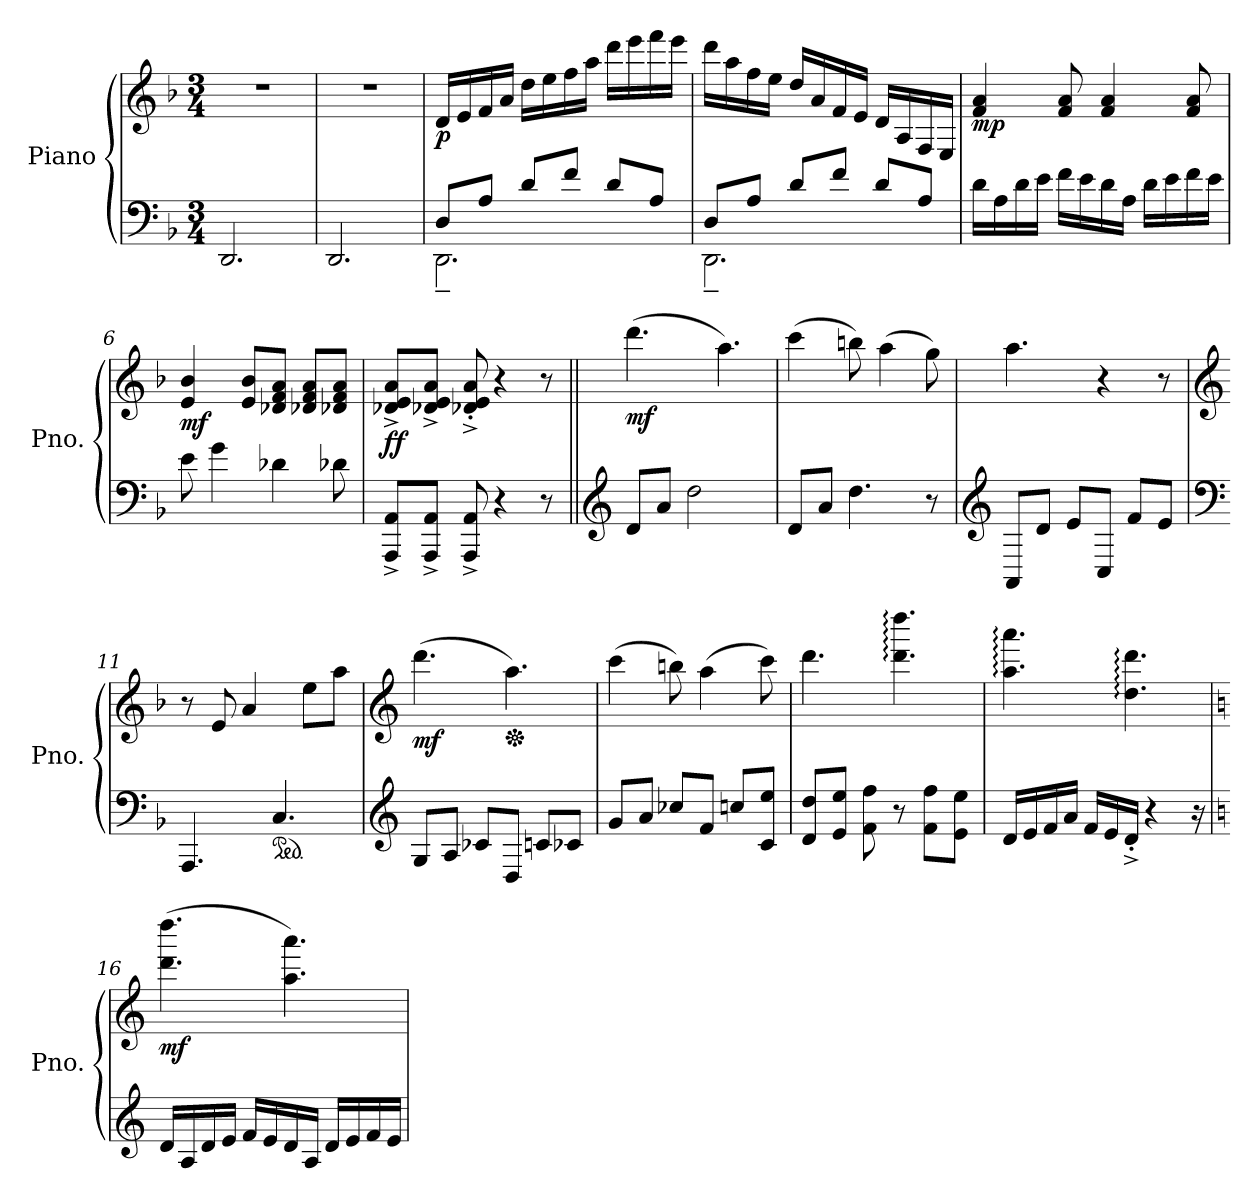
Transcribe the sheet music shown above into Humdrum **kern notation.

**kern	**kern	**dynam
*part1	*part1	*part1
*staff2	*staff1	*staff1/2
*I"Piano	*	*
*I'Pno.	*	*
*clefF4	*clefG2	*
*k[b-]	*k[b-]	*
*M3/4	*M3/4	*
*MM60	*MM60	*
=1	=1	=1
2.DD/	2.r	.
=2	=2	=2
2.DD/	2.r	.
=3	=3	=3
*^	*	*
!	!	!	!LO:DY:b
8D/L	2.DD~\	16d/LL	p
.	.	16e/	.
8A/J	.	16f/	.
.	.	16a/JJ	.
8d/L	.	16dd\LL	.
.	.	16ee\	.
8f/J	.	16ff\	.
.	.	16aa\JJ	.
8d/L	.	16ddd\LL	.
.	.	16eee\	.
8A/J	.	16fff\	.
.	.	16eee\JJ	.
=4	=4	=4	=4
8D/L	2.DD~\	16ddd\LL	.
.	.	16aa\	.
8A/J	.	16ff\	.
.	.	16ee\JJ	.
8d/L	.	16dd/LL	.
.	.	16a/	.
8f/J	.	16f/	.
.	.	16e/JJ	.
8d/L	.	16d/LL	.
.	.	16A/	.
8A/J	.	16F/	.
.	.	16E/JJ	.
*v	*v	*	*
!!LO:LB:g=z
=5	=5	=5
!	!	!LO:DY:b
16d\LL	4f/ 4a/	mp
16A\	.	.
16d\	.	.
16e\JJ	.	.
16f\LL	8f/ 8a/	.
16e\	.	.
16d\	4f/ 4a/	.
16A\JJ	.	.
16d\LL	.	.
16e\	.	.
16f\	8f/ 8a/	.
16e\JJ	.	.
=6	=6	=6
!	!	!LO:DY:b
8e\	4e/ 4b-/	mf
4g\	.	.
.	8e/ 8b-/L	.
4d-X\	8d-X/ 8f/ 8a/J	.
.	8d-X/ 8f/ 8a/L	.
8d-X\	8d-X/ 8f/ 8a/J	.
=7	=7	=7
!	!	!LO:DY:b
8AAA/^ 8AA/^L	8d-X/^ 8e/^ 8a/^L	ff
8AAA/^ 8AA/^J	8d-X/^ 8e/^ 8a/^J	.
8AAA/^ 8AA/^	8d-X/'^ 8e/'^ 8a/'^	.
4r	4r	.
8r	8r	.
=8||	=8||	=8||
*clefG2	*	*
*	*MM100	*
!	!	!LO:DY:b
8d/L	(4.ddd\	mf
8a/J	.	.
2dd\	.	.
.	4.aa\)	.
=9	=9	=9
8d/L	(4ccc\	.
8a/J	.	.
4.dd\	8bbn\)	.
.	(4aa\	.
8r	8gg\)	.
!!LO:LB:g=z
=10	=10	=10
*clefG2	*	*
8AA/L	4.aa\	.
8d/J	.	.
8e/L	.	.
8C/J	4r	.
8f/L	.	.
8e/J	8r	.
=11	=11	=11
*clefF4	*clefG2	*
4.AAA/	8r	.
.	8e/	.
.	4a/	.
*ped	*	*
4.C/	.	.
.	8ee\L	.
.	8aa\J	.
=12	=12	=12
*clefG2	*clefG2	*
!	!	!LO:DY:b
8G/L	(4.ddd\	mf
8A/J	.	.
8c-X/L	.	.
*	*Xped	*
8D/J	4.aa\)	.
8cn/L	.	.
8c-X/J	.	.
=13	=13	=13
8g/L	(4ccc\	.
8a/J	.	.
8cc-X/L	8bbn\)	.
8f/J	(4aa\	.
8ccn/L	.	.
8c/ 8ee/J	8ccc\)	.
=14	=14	=14
8d/ 8dd/L	4.ddd\	.
8e/ 8ee/J	.	.
8f\ 8ff\	.	.
8r	4.ddd\: 4.dddd\:	.
8f\ 8ff\L	.	.
8e\ 8ee\J	.	.
!!LO:LB:g=z
=15	=15	=15
16d/LL	4.aa\: 4.aaa\:	.
16e/	.	.
16f/	.	.
16a/JJ	.	.
16f/LL	.	.
16e/	.	.
16d'^/JJ	4.dd\: 4.ddd\:	.
4r	.	.
16r	.	.
=16	=16	=16
*k[]	*k[]	*
!	!	!LO:DY:b
16d/LL	(4.ddd\ 4.dddd\	mf
16A/	.	.
16d/	.	.
16e/JJ	.	.
16f/LL	.	.
16e/	.	.
16d/	4.aa\ 4.aaa\)	.
16A/JJ	.	.
16d/LL	.	.
16e/	.	.
16f/	.	.
16e/JJ	.	.
=	=	=
*-	*-	*-
